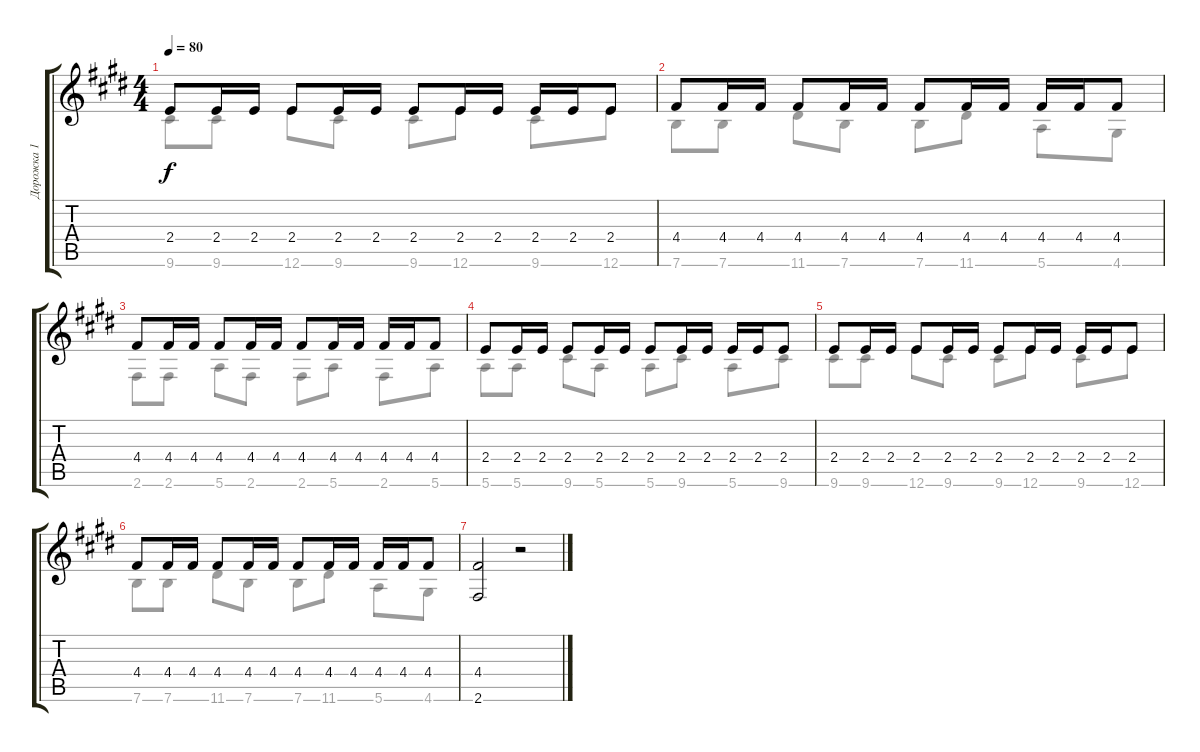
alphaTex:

\track ("Дорожка 1" "Дорожка 1") {instrument acousticguitarsteel}
\staff {score tabs}
\tuning (E4 B3 G3 D3 G2 E2) {hide}
\voice
\ts (4 4)
\tempo 80
\clef g2
\ks e
2.4.8{dy f} 2.4.16 2.4.16 2.4.8 2.4.16 2.4.16 2.4.8 2.4.16 2.4.16 2.4.16 2.4.16 2.4.8 |
4.4.8 4.4.16 4.4.16 4.4.8 4.4.16 4.4.16 4.4.8 4.4.16 4.4.16 4.4.16 4.4.16 4.4.8 |
4.4.8 4.4.16 4.4.16 4.4.8 4.4.16 4.4.16 4.4.8 4.4.16 4.4.16 4.4.16 4.4.16 4.4.8 |
2.4.8 2.4.16 2.4.16 2.4.8 2.4.16 2.4.16 2.4.8 2.4.16 2.4.16 2.4.16 2.4.16 2.4.8 |
2.4.8 2.4.16 2.4.16 2.4.8 2.4.16 2.4.16 2.4.8 2.4.16 2.4.16 2.4.16 2.4.16 2.4.8 |
4.4.8 4.4.16 4.4.16 4.4.8 4.4.16 4.4.16 4.4.8 4.4.16 4.4.16 4.4.16 4.4.16 4.4.8 |
(4.4 2.6).2 r.2
\voice
\clef g2
\ottava regular
\simile none
\ks e
9.6.8{dy f} 9.6.8 12.6.8 9.6.8 9.6.8 12.6.8 9.6.8 12.6.8 |
7.6.8 7.6.8 11.6.8 7.6.8 7.6.8 11.6.8 5.6.8 4.6.8 |
2.6.8 2.6.8 5.6.8 2.6.8 2.6.8 5.6.8 2.6.8 5.6.8 |
5.6.8 5.6.8 9.6.8 5.6.8 5.6.8 9.6.8 5.6.8 9.6.8 |
9.6.8 9.6.8 12.6.8 9.6.8 9.6.8 12.6.8 9.6.8 12.6.8 |
7.6.8 7.6.8 11.6.8 7.6.8 7.6.8 11.6.8 5.6.8 4.6.8 |
